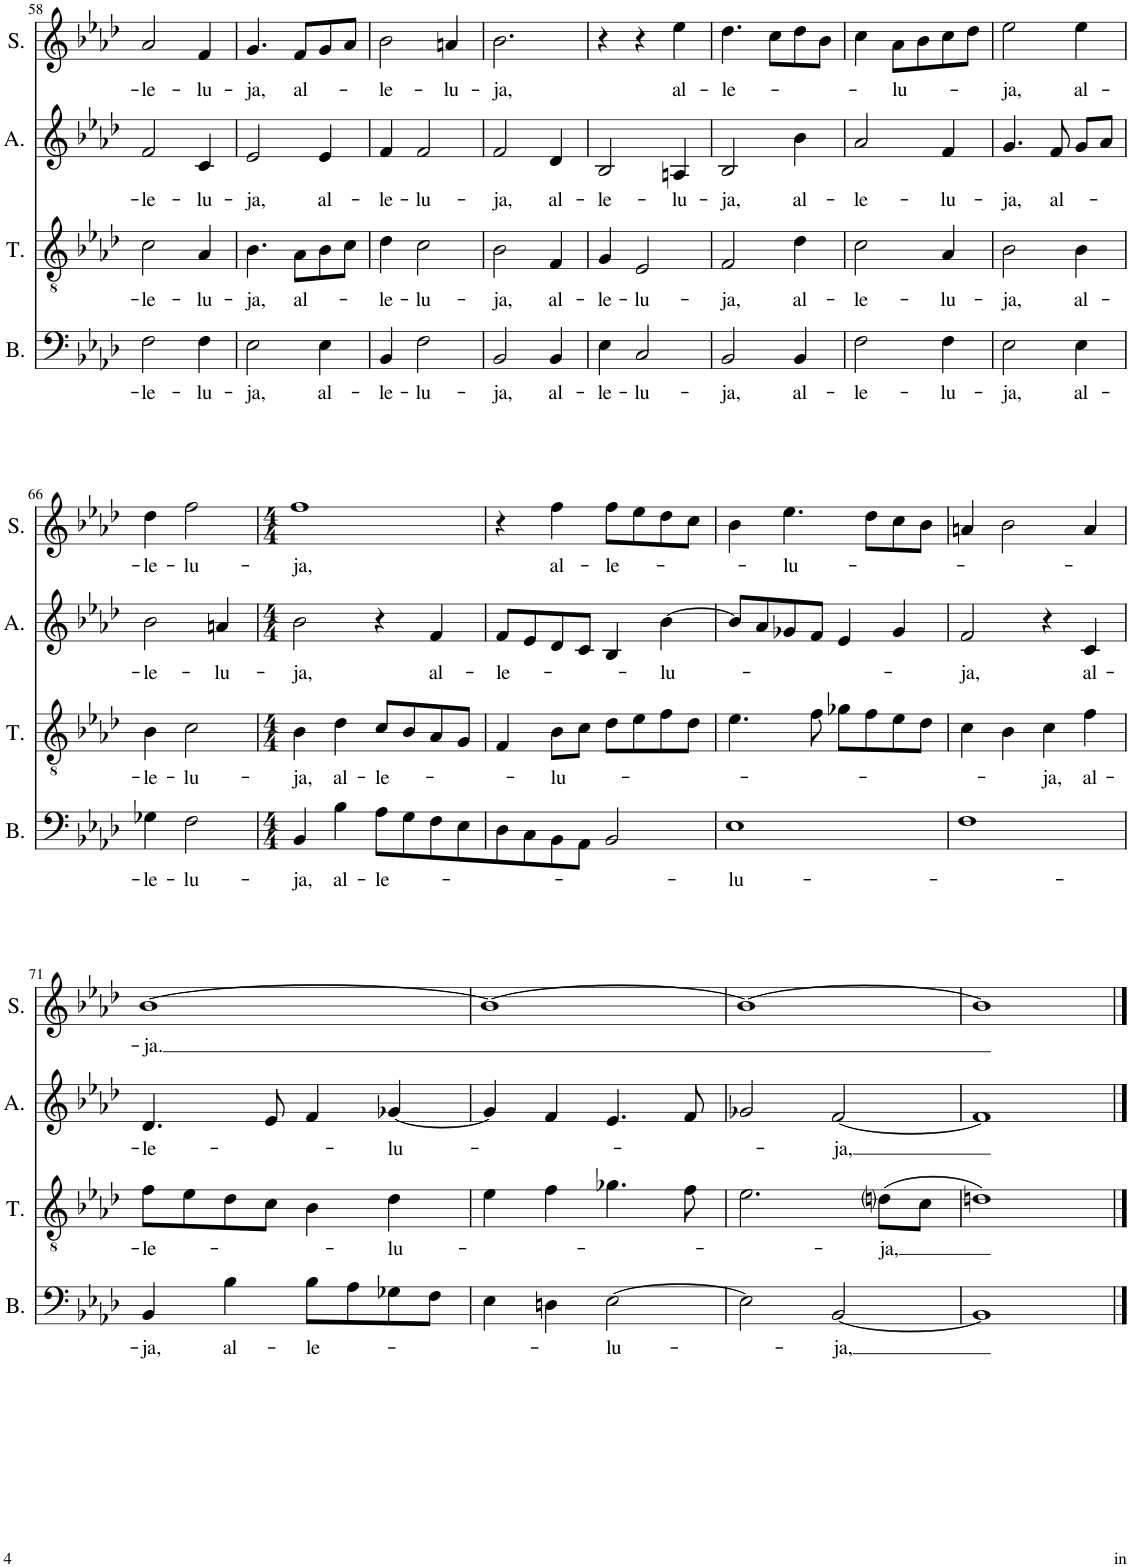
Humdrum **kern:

**kern	**text	**kern	**text	**kern	**text	**kern	**text
*part4	*part4	*part3	*part3	*part2	*part2	*part1	*part1
*staff4	*staff4	*staff3	*staff3	*staff2	*staff2	*staff1	*staff1
*I"Bass	*	*I"Ténor	*	*I"Alto	*	*I"Soprano	*
*I'B.	*	*I'T.	*	*I'A.	*	*I'S.	*
!!LO:PB:g=z
*clefF4	*	*clefGv2	*	*clefG2	*	*clefG2	*
*k[b-e-a-d-]	*	*k[b-e-a-d-]	*	*k[b-e-a-d-]	*	*k[b-e-a-d-]	*
*M3/4	*	*M3/4	*	*M3/4	*	*M3/4	*
=58	=58	=58	=58	=58	=58	=58	=58
!	!LO:LY:b	!	!LO:LY:b	!	!LO:LY:b	!	!LO:LY:b
2F\	-le-	2c\	-le-	2f/	-le-	2a-/	-le-
!	!LO:LY:b	!	!LO:LY:b	!	!LO:LY:b	!	!LO:LY:b
4F\	-lu-	4A-/	-lu-	4c/	-lu-	4f/	-lu-
=59	=59	=59	=59	=59	=59	=59	=59
!	!LO:LY:b	!	!LO:LY:b	!	!LO:LY:b	!	!LO:LY:b
2E-\	-ja,	4.B-\	-ja,	2e-/	-ja,	4.g/	-ja,
!	!	!	!LO:LY:b	!	!	!	!LO:LY:b
.	.	8A-\L	al-	.	.	8f/L	al-
!	!LO:LY:b	!	!	!	!LO:LY:b	!	!
4E-\	al-	8B-\	.	4e-/	al-	8g/	.
.	.	8c\J	.	.	.	8a-/J	.
=60	=60	=60	=60	=60	=60	=60	=60
!	!LO:LY:b	!	!LO:LY:b	!	!LO:LY:b	!	!LO:LY:b
4BB-/	-le-	4d-\	-le-	4f/	-le-	2b-\	-le-
!	!LO:LY:b	!	!LO:LY:b	!	!LO:LY:b	!	!
2F\	-lu-	2c\	-lu-	2f/	-lu-	.	.
!	!	!	!	!	!	!	!LO:LY:b
.	.	.	.	.	.	4an/	-lu-
=61	=61	=61	=61	=61	=61	=61	=61
!	!LO:LY:b	!	!LO:LY:b	!	!LO:LY:b	!	!LO:LY:b
2BB-/	-ja,	2B-\	-ja,	2f/	-ja,	2.b-\	-ja,
!	!LO:LY:b	!	!LO:LY:b	!	!LO:LY:b	!	!
4BB-/	al-	4F/	al-	4d-/	al-	.	.
=62	=62	=62	=62	=62	=62	=62	=62
!	!LO:LY:b	!	!LO:LY:b	!	!LO:LY:b	!	!
4E-\	-le-	4G/	-le-	2B-/	-le-	4r	.
!	!LO:LY:b	!	!LO:LY:b	!	!	!	!
2C/	-lu-	2E-/	-lu-	.	.	4r	.
!	!	!	!	!	!LO:LY:b	!	!LO:LY:b
.	.	.	.	4An/	-lu-	4ee-\	al-
=63	=63	=63	=63	=63	=63	=63	=63
!	!LO:LY:b	!	!LO:LY:b	!	!LO:LY:b	!	!LO:LY:b
2BB-/	-ja,	2F/	-ja,	2B-/	-ja,	4.dd-\	-le-
.	.	.	.	.	.	8cc\L	.
!	!LO:LY:b	!	!LO:LY:b	!	!LO:LY:b	!	!
4BB-/	al-	4d-\	al-	4b-\	al-	8dd-\	.
.	.	.	.	.	.	8b-\J	.
=64	=64	=64	=64	=64	=64	=64	=64
!	!LO:LY:b	!	!LO:LY:b	!	!LO:LY:b	!	!
2F\	-le-	2c\	-le-	2a-/	-le-	4cc\	.
!	!	!	!	!	!	!	!LO:LY:b
.	.	.	.	.	.	8a-\L	-lu-
.	.	.	.	.	.	8b-\	.
!	!LO:LY:b	!	!LO:LY:b	!	!LO:LY:b	!	!
4F\	-lu-	4A-/	-lu-	4f/	-lu-	8cc\	.
.	.	.	.	.	.	8dd-\J	.
=65	=65	=65	=65	=65	=65	=65	=65
!	!LO:LY:b	!	!LO:LY:b	!	!LO:LY:b	!	!LO:LY:b
2E-\	-ja,	2B-\	-ja,	4.g/	-ja,	2ee-\	-ja,
!	!	!	!	!	!LO:LY:b	!	!
.	.	.	.	8f/	al-	.	.
!	!LO:LY:b	!	!LO:LY:b	!	!	!	!LO:LY:b
4E-\	al-	4B-\	al-	8g/L	.	4ee-\	al-
.	.	.	.	8a-/J	.	.	.
!!LO:LB:g=z
=66	=66	=66	=66	=66	=66	=66	=66
!	!LO:LY:b	!	!LO:LY:b	!	!LO:LY:b	!	!LO:LY:b
4G-X\	-le-	4B-\	-le-	2b-\	-le-	4dd-\	-le-
!	!LO:LY:b	!	!LO:LY:b	!	!	!	!LO:LY:b
2F\	-lu-	2c\	-lu-	.	.	2ff\	-lu-
!	!	!	!	!	!LO:LY:b	!	!
.	.	.	.	4an/	-lu-	.	.
=67	=67	=67	=67	=67	=67	=67	=67
*M4/4	*	*M4/4	*	*M4/4	*	*M4/4	*
!	!LO:LY:b	!	!LO:LY:b	!	!LO:LY:b	!	!LO:LY:b
4BB-/	-ja,	4B-\	-ja,	2b-\	-ja,	1ff	-ja,
!	!LO:LY:b	!	!LO:LY:b	!	!	!	!
4B-\	al-	4d-\	al-	.	.	.	.
!	!LO:LY:b	!	!LO:LY:b	!	!	!	!
8A-\L	-le-	8c/L	-le-	4r	.	.	.
8G\	.	8B-/	.	.	.	.	.
!	!	!	!	!	!LO:LY:b	!	!
8F\	.	8A-/	.	4f/	al-	.	.
8E-\	.	8G/J	.	.	.	.	.
=68	=68	=68	=68	=68	=68	=68	=68
!	!	!	!	!	!LO:LY:b	!	!
8D-\	.	4F/	.	8f/L	-le-	4r	.
8C\	.	.	.	8e-/	.	.	.
!	!	!	!LO:LY:b	!	!	!	!LO:LY:b
8BB-\	.	8B-\L	-lu-	8d-/	.	4ff\	al-
8AA-\J	.	8c\J	.	8c/J	.	.	.
!	!	!	!	!	!	!	!LO:LY:b
2BB-/	.	8d-\L	.	4B-/	.	8ff\L	-le-
.	.	8e-\	.	.	.	8ee-\	.
!	!	!	!	!	!LO:LY:b	!	!
.	.	8f\	.	[4b-\	-lu-	8dd-\	.
.	.	8d-\J	.	.	.	8cc\J	.
=69	=69	=69	=69	=69	=69	=69	=69
!	!LO:LY:b	!	!	!	!	!	!
1E-	-lu-	4.e-\	.	8b-/L]	.	4b-\	.
.	.	.	.	8a-/	.	.	.
!	!	!	!	!	!	!	!LO:LY:b
.	.	.	.	8g-X/	.	4.ee-\	-lu-
.	.	8f\	.	8f/J	.	.	.
.	.	8g-X\L	.	4e-/	.	.	.
.	.	8f\	.	.	.	8dd-\L	.
.	.	8e-\	.	4g-/	.	8cc\	.
.	.	8d-\J	.	.	.	8b-\J	.
=70	=70	=70	=70	=70	=70	=70	=70
!	!	!	!	!	!LO:LY:b	!	!
1F	.	4c\	.	2f/	-ja,	4an/	.
.	.	4B-\	.	.	.	2b-\	.
!	!	!	!LO:LY:b	!	!	!	!
.	.	4c\	-ja,	4r	.	.	.
!	!	!	!LO:LY:b	!	!LO:LY:b	!	!
.	.	4f\	al-	4c/	al-	4a/	.
!!LO:LB:g=z
=71	=71	=71	=71	=71	=71	=71	=71
!	!LO:LY:b	!	!LO:LY:b	!	!LO:LY:b	!	!LO:LY:b
4BB-/	-ja,	8f\L	-le-	4.d-/	-le-	[1b-	-ja.
.	.	8e-\	.	.	.	.	.
!	!LO:LY:b	!	!	!	!	!	!
4B-\	al-	8d-\	.	.	.	.	.
.	.	8c\J	.	8e-/	.	.	.
!	!LO:LY:b	!	!	!	!	!	!
8B-\L	-le-	4B-\	.	4f/	.	.	.
8A-\	.	.	.	.	.	.	.
!	!	!	!LO:LY:b	!	!LO:LY:b	!	!
8G-X\	.	4d-\	-lu-	[4g-X/	-lu-	.	.
8F\J	.	.	.	.	.	.	.
=72	=72	=72	=72	=72	=72	=72	=72
4E-\	.	4e-\	.	4g-/]	.	1b-_	.
4Dn\	.	4f\	.	4f/	.	.	.
!	!LO:LY:b	!	!	!	!	!	!
[2E-\	-lu-	4.g-X\	.	4.e-/	.	.	.
.	.	8f\	.	8f/	.	.	.
=73	=73	=73	=73	=73	=73	=73	=73
2E-\]	.	2.e-\	.	2g-X/	.	1b-_	.
!	!LO:LY:b	!	!	!	!LO:LY:b	!	!
[2BB-/	-ja,	.	.	[2f/	-ja,	.	.
!	!	!	!LO:LY:b	!	!	!	!
.	.	(8dni\L	-ja,	.	.	.	.
.	.	8c\J	.	.	.	.	.
=74	=74	=74	=74	=74	=74	=74	=74
1BB-]	.	1dn)	.	1f]	.	1b-]	.
==	==	==	==	==	==	==	==
*-	*-	*-	*-	*-	*-	*-	*-
